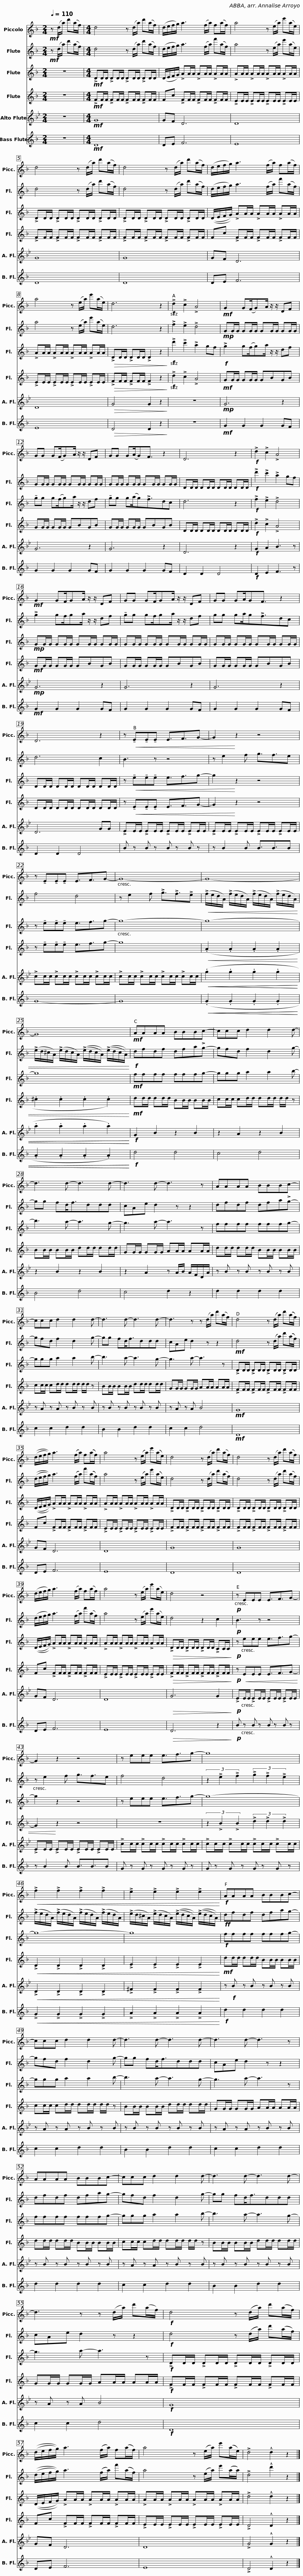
X:1
%%score 1 2 3 4 5 6
L:1/8
Q:1/4=110
M:2/4
I:linebreak $
K:F
V:1 treble transpose=12
V:2 treble
V:3 treble
V:4 treble
V:5 treble transpose=-5
V:6 treble transpose=-12
V:1
!mf! z (d/a/) d'(a/f/) |[M:4/4] d4 z (d/a/) d'(a/f/) | (d/e/f/g/) a3 (f/a/) f(a/f/) |$ a4 z (e/a/) e'(a/e/) | d4 z (d/a/) d'(a/f/) | %5
 d4 z (d/a/) d'(a/f/) |$ (d/e/f/g/) a3 (f/a/) f(a/f/) | a4 z (e/a/) e'(a/e/) | d6 z2 |!sfz! !>!d2 !>!c2 !>!A4 |$ %10
!mf! G2 G(F/G)A/ z/ z/ DF | GG G(F/G)A/ z/ z/ DF | GG G(A/G)F3/2 z2 |$ D6 z2 |!f! !>!d2 !>!c2 !>!A4 | %15
!mf! G2 GF/GA/ z/ z/ DF | GG GF/GA/ z/ z/ DF |$ GG GA/GF3/2 z2 | D6 z2 | z!<(! !tenuto!E!tenuto!E!tenuto!E E3/2F3/2G- |$ %20
 G2!<)! z2 z4 | z !tenuto!E!tenuto!E!tenuto!E E3/2F3/2G- | G8- |$ G8- | G8 | %25
!mf! AAAA BBBc- |$ ccc d2 d2 d- | d3 d- d3 d- | d3 d- d3 z |$ AAAA BBBc- | %30
 ccc d2 d2 d- | d3 d- d3 d- |$ d3 z z (d/a/) d'(a/f/) | d4 z ((d/a/)) d'((a/f/)) | ((d/e/f/g/)) a3 ((f/a/)) f((a/f/)) |$ %35
 a4 z ((e/a/)) e'((a/e/)) | d4 z (d/a/) d'(a/f/) | d4 z (d/a/) d'(a/f/) |$ (d/e/f/g/) a3 (f/a/) f(a/f/) | a4 z (e/a/) e'(a/e/) | %40
 d4 z4 |$!p! z EEE E3/2F3/2G- | G2 z2 z4 | z eee e3/2f3/2g- |$ g8 | %45
!<(! !>!f2 !>!f2 !>!f2 !>!f2 |$ !>!e2 !>!e2 !>!e2 !>!e2!<)! |!f! AAAA BBBc- | ccc d2 d2 d- |$ d3 d- d3 d- | %50
 d3 d- d3 z | AAAA BBBc- |$ ccc d2 d2 d- | d3 d- d3 d- | d3 z z (d/a/) d'(a/f/) |$ %55
!f! d4 z ((d/a/)) d'((a/f/)) | ((d/e/f/g/)) a3 ((f/a/)) f((a/f/)) | a4 z ((e/a/)) e'((a/e/)) | !>!d4 !^!d2 z2 |] %59
V:2
!mf! z (d/a/) d'(a/f/) |[M:4/4] d4 z (d/a/) d'(a/f/) | (d/e/f/g/) a3 (f/a/) f'(a/f/) |$ a4 z (e/a/) e'(a/e/) | d4 z (d/a/) d'(a/f/) | %5
 d4 z (d/a/) d'(a/f/) |$ (d/e/f/g/) a3 (f/a/) f'(a/f/) | a4 z (e/a/) e'(a/e/) | d6 z2 | !>!f2 !>!e2 !>!d4 |$ %10
!mp! GG/G/ GG/G/ GG/G/ GG/G/ | GG/G/ GG/G/ GG/G/ GG/G/ | GG/G/ GG/G/ GG/G/ GG/G/ |$ DD/D/ DD/D/ DD/D/ DD/D/ |!f! !>!d'2 !>!c'2 !>!a2 gf | %15
 !>!g2 gf/ga/ z/ z/ df | !tenuto!gg gf/ga/ z/ z/ df |$ gg ga/g!>!f3/2dc | d6 c2 | B3 z z4 |$ %20
 z e2 f g3/2f3/2e | f4 d4 | z e2 f !>!g3/2!>!f3/2!>!e |$!<(! (!>!f/e/d/A/) (!>!f/e/d/A/) (!>!f/e/d/A/) (!>!f/e/d/A/) | (!>!e/d/^c/A/) (!>!e/d/c/A/) ((!>!e/d/c/A/)) ((!>!e/d/c/A/))!<)! | %25
!f! dfdf dfa!>!g- |$ gfd f2 d2 g- | gg fd<fddd | cAe d2 z z2 |$ dfdf dfa!>!g- | %30
 gfd f2 d2 g- | gg fd<fddd |$ cAe d2 z z2 |!mf! d4 z ((d/a/)) d'((a/f/)) | ((d/e/f/g/)) a3 ((f/a/)) f'((a/f/)) |$ %35
 a4 z ((e/a/)) e'((a/e/)) | d4 z (d/a/) d'(a/f/) | d4 z (d/a/) d'(a/f/) |$ (d/e/f/g/) a3 (f/a/) f'(a/f/) | a4 z (e/a/) e'(a/e/) | %40
 d4 z2 c2 |$!p! B3 z z4 | z e2 f g3/2f3/2e | f4 d4 |$ (3z2 !>!e2 !>!f2 (3!>!g2 !>!f2 !>!e2 | %45
 (!>!f/e/d/A/) (!>!f/e/d/A/) (!>!f/e/d/A/) (!>!f/e/d/A/) |$ (!>!e/d/^c/A/) (!>!e/d/c/A/) ((!>!e/d/c/A/)) ((!>!e/d/c/A/)) |!ff! dfdf dfag- | gfd f2 d2 g- |$ gg fd<fddd | %50
 cAe d2 z z2 | dfdf dfag- |$ gfd f2 d2 g- | gg fd<fddd | cAe d2 z z2 |$ %55
!f! d4 z ((d/a/)) d'((a/f/)) | ((d/e/f/g/)) a3 ((f/a/)) f'((a/f/)) | a4 z ((e/a/)) e'((a/a/)) | !>!d4 !^!d'2 z2 |] %59
V:3
 z4 |[M:4/4]!mf! !>!DD/D/ !>!DD/D/ !>!DD/D/ !>!DD/D/ | (D/E/F/G/) !>!AA/A/ !>!AA/A/ !>!AA/A/ |$ !>!AA/A/ !>!AA/A/ !>!AA/A/ !>!AA/A/ | !>!DD/D/ !>!DD/D/ !>!DD/D/ !>!DD/D/ | %5
 !>!DD/D/ !>!DD/D/ !>!DD/D/ !>!DD/D/ |$ ((D/E/F/G/)) !>!AA/A/ !>!AA/A/ !>!AA/A/ | !>!AA/A/ !>!AA/A/ !>!AA/A/ !>!AA/A/ |!>(! !>!DD/D/ !>!DD/D/ !>!D2 z2!>)! |!sfz! !>!d'2 !>!c'2 !>!a2 gf |$ %10
!f! !>!g2 g(f/g)a/ z/ z/ df | !tenuto!gg g(f/g)a/ z/ z/ df | !tenuto!gg g(a/g)!>!f3/2dc |$ d6 z2 |!f! !>!f2 !>!e2 !>!d4 | %15
!mp! GG/G/ GG/G/ GG/G/ GG/G/ | GG/G/ GG/G/ GG/G/ GG/G/ |$ GG/G/ GG/G/ GG/G/ GG/G/ | DD/D/ DD/D/ DD/D/ DD/D/ | z!<(! !tenuto!e!tenuto!e!tenuto!e e3/2f3/2g- |$ %20
 g2!<)! z2 z4 | z !tenuto!e!tenuto!e!tenuto!e e3/2f3/2g- | g8- |$ g8- | g8 | %25
!mf! ffff fffg- |$ ggg a2 a2 b- | b3 a- a3 g- | g3 a- a3 z |$ ffff fffg- | %30
 ggg a2 a2 b- | b3 a- a3 g- |$ g3 a- a3 z | !>!DD/D/ !>!DD/D/ !>!DD/D/ !>!DD/D/ | ((D/E/F/G/)) !>!AA/A/ !>!AA/A/ !>!AA/A/ |$ %35
 !>!AA/A/ !>!AA/A/ !>!AA/A/ !>!AA/A/ | !>!DD/D/ !>!DD/D/ !>!DD/D/ !>!DD/D/ | !>!DD/D/ !>!DD/D/ !>!DD/D/ !>!DD/D/ |$ ((D/E/F/G/)) !>!AA/A/ !>!AA/A/ !>!AA/A/ | !>!AA/A/ !>!AA/A/ !>!AA/A/ !>!AA/A/ | %40
!>(! !>!DD/D/ !>!DD/D/ !>!DD/D/ !>!CC/C/!>)! |$!p! z eee e3/2f3/2g- | g2 z2 z4 | z eee e3/2f3/2g- |$ g8- | %45
 g8- |$ g8 |!f! ffff fffg- | ggg a2 a2 b- |$ b3 a- a3 g- | %50
 g3 a- a3 z | ffff fffg- |$ ggg a2 a2 b- | b3 a- a3 g- | g3 a- a3 z |$ %55
!f! !>!DD/D/ !>!DD/D/ !>!DD/D/ !>!DD/D/ | ((D/E/F/G/)) !>!AA/A/ !>!AA/A/ !>!AA/A/ | !>!AA/A/ !>!AA/A/ !>!AA/A/ !>!AA/A/ | !>!d4 !^!d2 z2 |] %59
V:4
 z4 |[M:4/4]!mf! !>!FF/F/ !>!FF/F/ !>!FF/F/ !>!FF/F/ | Fc !>!FF/F/ !>!FF/F/ !>!FF/F/ |$ !>!EE/E/ !>!EE/E/ !>!EE/E/ !>!EE/E/ | !>!FF/F/ !>!FF/F/ !>!FF/F/ !>!FF/F/ | %5
 !>!FF/F/ !>!FF/F/ !>!FF/F/ !>!FF/F/ |$ Fc !>!FF/F/ !>!FF/F/ !>!FF/F/ | !>!EE/E/ !>!EE/E/ !>!EE/E/ !>!EE/E/ |!>(! !>!FF/F/ !>!FF/F/ !>!F2 z2!>)! |!sfz! !>!d2 !>!c2 !>!A4 |$ %10
!mf! GG/G/ GG/G/ GBGB | GG/G/ GG/G/ GBGB | GG/G/ GG/G/ GBGB |$ DD/D/ DD/D/ DD/D/ DD/D/ |!f! !>!d2 !>!c2 !>!A4 | %15
!mf! GG/G/ GG/G/ GBGB | GG/G/ GG/G/ GBGB |$ GG/G/ GG/G/ GBGB | DD/D/ DD/D/ DD/D/ DD/D/ | z!<(! !tenuto!E!tenuto!E!tenuto!E E3/2F3/2G- |$ %20
 G2!<)! z2 z4 | z !tenuto!e!tenuto!e!tenuto!e e3/2f3/2g- | g8 |$!<(! (.A2 .A2 .A2 .A2 | .^c2 .c2 .c2 .c2)!<)! | %25
!mf! dd/d/ dd/d/ BB/B/ BB/B/ |$ cc/c/ cd/d/ dd/d/ d/d/ z | BB/B/ BB/B/ dd/d/ dd/d/ | GG/G/ GG/G/ AA/A/ AA/A/ |$ dd/d/ dd/d/ BB/B/ BB/B/ | %30
 cc/c/ cd/d/ dd/d/ d/d/ z | BB/B/ BB/B/ dd/d/ dd/d/ |$ GG/G/ GG/G/ AA/A/ AA/A/ | !>!FF/F/ !>!FF/F/ !>!FF/F/ !>!FF/F/ | Fc !>!FF/F/ !>!FF/F/ !>!FF/F/ |$ %35
 !>!EE/E/ !>!EE/E/ !>!EE/E/ !>!EE/E/ | !>!FF/F/ !>!FF/F/ !>!FF/F/ !>!FF/F/ | !>!FF/F/ !>!FF/F/ !>!FF/F/ !>!FF/F/ |$ Fc !>!FF/F/ !>!FF/F/ !>!FF/F/ | !>!EE/E/ !>!EE/E/ !>!EE/E/ !>!EE/E/ | %40
!>(! !>!FF/F/ !>!FF/F/ !>!FF/F/ !>!FF/F/!>)! |$!p! z!<(! EEE E3/2F3/2G- | G2!<)! z2 z4 | z8 |$ (3z2 !>!B2 !>!B2 (3!>!d2 !>!d2 !>!d2 | %45
!<(! !>!D2 !>!D2 !>!D2 !>!D2 |$ !>!E2 !>!E2 !>!E2 !>!E2!<)! |!mf! dd/d/ dd/d/ BB/B/ BB/B/ | cc/c/ cd/d/ dd/d/ d/d/ z |$ BB/B/ BB/B/ dd/d/ dd/d/ | %50
 GG/G/ GG/G/ AA/A/ AA/A/ | dd/d/ dd/d/ BB/B/ BB/B/ |$ cc/c/ cd/d/ dd/d/ d/d/ z | BB/B/ BB/B/ dd/d/ dd/d/ | GG/G/ GG/G/ AA/A/ AA/A/ |$ %55
!f! !>!FF/F/ !>!FF/F/ !>!FF/F/ !>!FF/F/ | Fc !>!FF/F/ !>!FF/F/ !>!FF/F/ | !>!EE/E/ !>!EE/E/ !>!EE/E/ !>!EE/E/ | !>!D4 !^!D2 z2 |] %59
V:5
[K:Bb] z4 |[M:4/4]!mf! G8 | GF D6 |$ D8 | G8 | %5
 G8 |$ GF D6 | D8 |!>(! G4 G2 z2!>)! | z8 |$ %10
!mp! G6 z2 | G6 z2 | G6 z2 |$ D6 z2 |!f! G2 A2 B3 z | %15
!mp! G6 z2 | G6 z2 |$ G6 z2 | D6 GG | !>!EE/E/ !>!EE/E/ !>!EE/E/ !>!EE/E/ |$ %20
 !>!EE/E/ !>!EE/E/ !>!EE/E/ !>!EE/E/ | !>!cc/c/ !>!cc/c/ !>!cc/c/ !>!cc/c/ | !>!cc/c/ !>!cc/c/ !>!cc/c/ !>!cc/c/ |$!<(!!<(! (.g2 .g2 .g2 .g2 | .a2 .a2 .a2 .a2)!<)!!<)! | %25
!f! G2 B2 z2 B2 |$ z2 A2 z2 B2 | z2 B2 z2 B2 | z2 A2 z A/B/ A/F/D/A/ |$ z B z B z B z B | %30
 z A z A z B z B | z B z B z B z B |$ z A z A B4 |!mf! G8 | GF D6 |$ %35
 D8 | G8 | G8 |$ GF D6 | D8 | %40
!>(! G6 G2!>)! |$!p! !>!EE/E/ !>!EE/E/ !>!EE/E/ !>!EE/E/ | !>!EE/E/ !>!EE/E/ !>!EE/E/ !>!EE/E/ | !>!cc/c/ !>!cc/c/ !>!cc/c/ !>!cc/c/ |$ !>!cc/c/ !>!cc/c/ !>!cc/c/ !>!cc/c/ | %45
!<(! !>!D2 !>!D2 !>!D2 !>!D2 |$ !>!^F2 !>!F2 !>!F2 !>!F2!<)! | z!f! B z B z B z B | z A z A z B z B |$ z B z B z B z B | %50
 z A z A z B z B | z B z B z B z B |$ z A z A z B z B | z B z B z B z B | z A z A B4 |$ %55
!f! G8 | GF D6 | D8 | !>!G4 !^!G2 z2 |] %59
V:6
 z4 |[M:4/4]!mf! D8 | DE F6 |$ E8 | D8 | %5
 D8 |$ DE F6 | E8 |!>(! D4 D2 z2!>)! | z8 |$ %10
!mf! G2 G2 G2 GF | G2 G2 G2 GF | G2 G2 G2 GF |$ D2 D2 D4 |!f! D2 E2 F3 z | %15
!mf! G2 G2 G2 GF | G2 G2 G2 GF |$ G2 G2 G2 GF | D2 D2 D4 | B z B z B z B z |$ %20
 z B2 B B3/2B3/2B | G8- | G8 |$!<(!!<(! (.G2 .G2 .G2 .G2 | .A2 .A2 .A2 .A2)!<)!!<)! | %25
!f! d4 d4 |$ c4 d4 | B4 d4 | c4 d2 z2 |$ d2 d2 d2 d2 | %30
 c2 c2 d2 d2 | B2 B2 d2 d2 |$ c2 c2 d4 |!mf! D8 | DE F6 |$ %35
 E8 | D8 | D8 |$ DE F6 | E8 | %40
!>(! D6 z2!>)! |$!p! B z B z B z B z | z B2 B B3/2B3/2B | G z G z G z G z |$ G z G z G z G z | %45
!<(! !>!G2 !>!G2 !>!G2 !>!G2 |$ !>!A2 !>!A2 !>!A2 !>!A2!<)! |!f! d2 d2 d2 d2 | c2 c2 d2 d2 |$ B2 B2 d2 d2 | %50
 c2 c2 d2 d2 | d2 d2 d2 d2 |$ c2 c2 d2 d2 | B2 B2 d2 d2 | c2 c2 d4 |$ %55
!f! D8 | DE F6 | E8 | !>!D4 !^!D2 z2 |] %59
